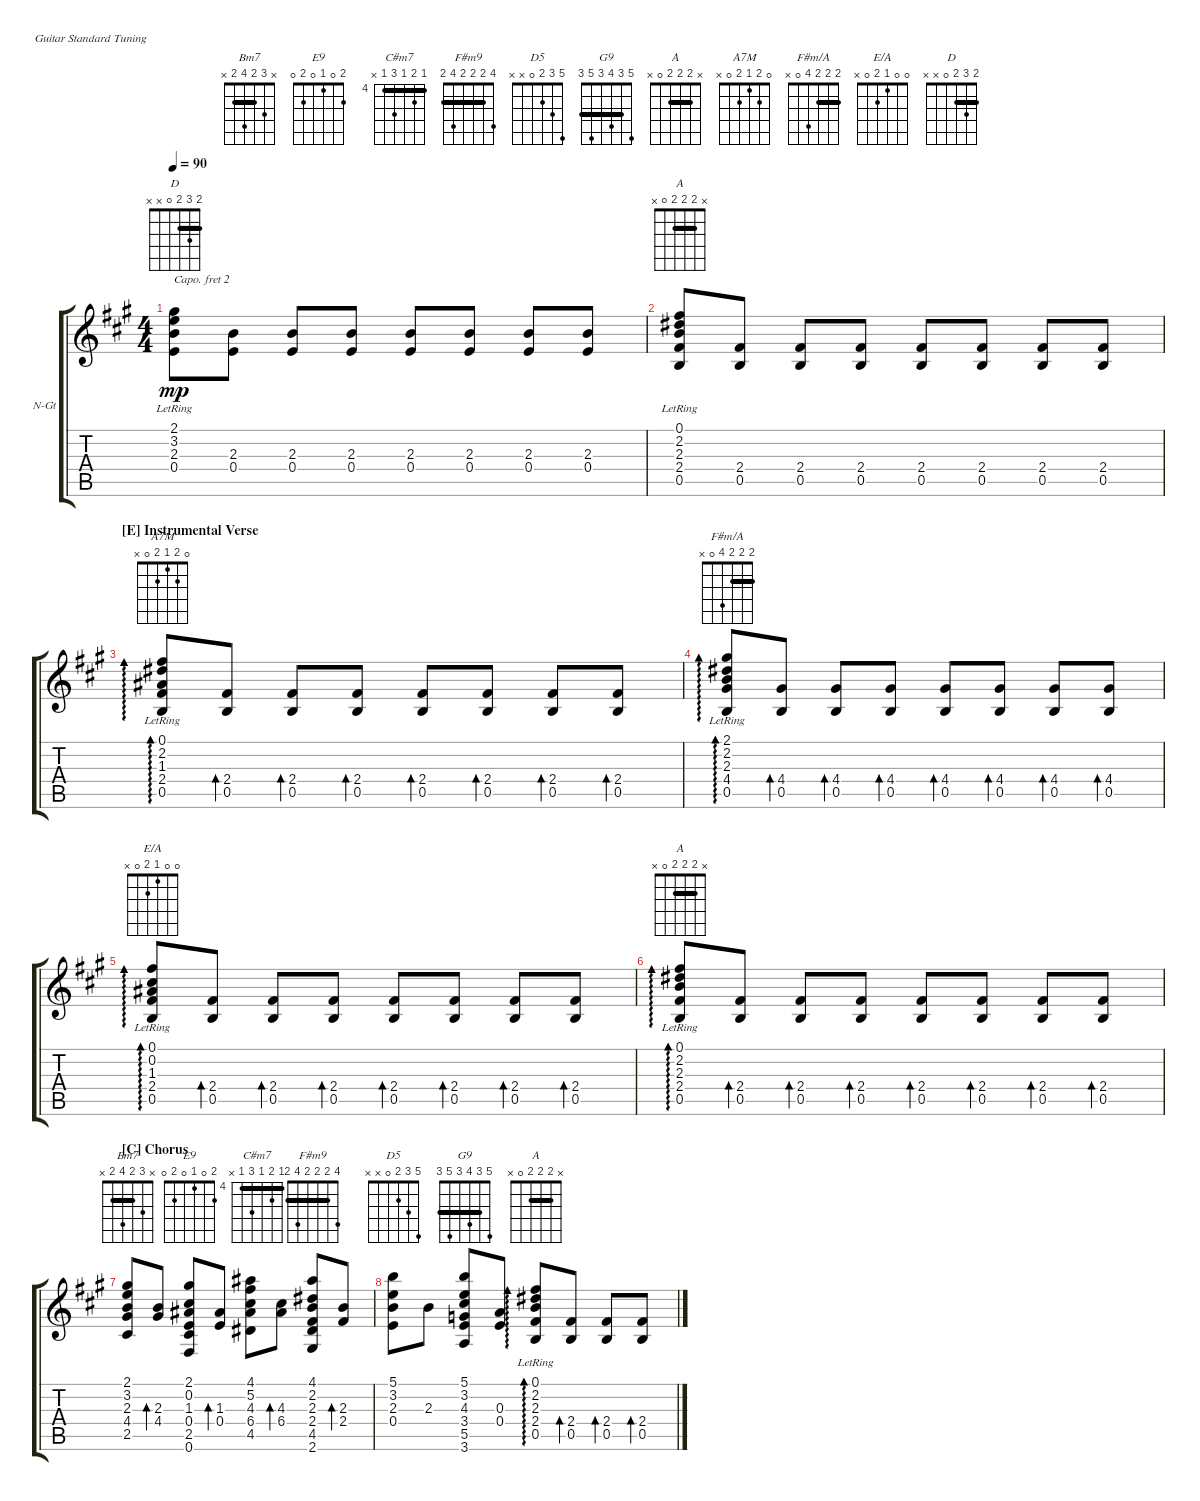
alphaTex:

\defaultSystemsLayout 4
\bracketExtendMode groupsimilarinstruments
\firstSystemTrackNameOrientation horizontal
\otherSystemsTrackNameOrientation horizontal
\chordDiagramsInScore
\track ("Nylon Guitar" "N-Gt") {instrument acousticguitarnylon}
\staff {score tabs}
\capo 2
\tuning (E4 B3 G3 D3 A2 E2)
\chord ("Bm7" x 3 2 4 2 x) {barre 2}
\chord ("E9" 2 0 1 0 2 0)
\chord ("C#m7" 4 5 4 6 4 x) {firstfret 4 barre (4 4)}
\chord ("F#m9" 4 2 2 2 4 2) {barre (2 2 2)}
\chord ("D5" 5 3 2 0 x x)
\chord ("G9" 5 3 4 3 5 3) {barre (3 3)}
\chord ("A" 0 2 2 2 0 x)
\chord ("A7M" 0 2 1 2 0 x)
\chord ("F#m/A" 2 2 2 4 0 x) {barre (2 2)}
\chord ("E/A" 0 0 1 2 0 x)
\chord ("A" x 2 2 2 0 x) {barre (2 2)}
\chord ("D" 2 3 2 0 x x) {barre 2}
\ts (4 4)
\tempo 90
\clef g2
\ks a
(0.4{lr} 2.3{lr} 3.2{lr} 2.1{lr}).8{ch "D" dy mp} (0.4 2.3).8 (0.4 2.3).8 (0.4 2.3).8 (0.4 2.3).8 (0.4 2.3).8 (0.4 2.3).8 (0.4 2.3).8 |
(0.5{lr} 2.4{lr} 2.3{lr} 2.2{lr} 0.1{lr}).8{ch "A"} (0.5 2.4).8 (0.5 2.4).8 (0.5 2.4).8 (0.5 2.4).8 (0.5 2.4).8 (0.5 2.4).8 (0.5 2.4).8 |
\section ("E" "Instrumental Verse")
(0.5{lr} 2.4{lr} 1.3{lr} 2.2{lr} 0.1{lr}).8{ad 0 ch "A7M"} (0.5 2.4).8{bd 45} (2.4 0.5).8{bd 45} (0.5 2.4).8{bd 45} (0.5 2.4).8{bd 45} (2.4 0.5).8{bd 45} (0.5 2.4).8{bd 45} (2.4 0.5).8{bd 45} |
(0.5{lr} 4.4{lr} 2.3{lr} 2.2{lr} 2.1{lr}).8{ad 0 ch "F#m/A"} (0.5 4.4).8{bd 45} (4.4 0.5).8{bd 45} (0.5 4.4).8{bd 45} (0.5 4.4).8{bd 45} (4.4 0.5).8{bd 45} (0.5 4.4).8{bd 45} (4.4 0.5).8{bd 45} |
(0.5{lr} 2.4{lr} 1.3{lr} 0.2{lr} 0.1{lr}).8{ad 0 ch "E/A"} (0.5 2.4).8{bd 45} (2.4 0.5).8{bd 45} (0.5 2.4).8{bd 45} (0.5 2.4).8{bd 45} (2.4 0.5).8{bd 45} (0.5 2.4).8{bd 45} (2.4 0.5).8{bd 45} |
(0.5{lr} 2.4{lr} 2.3{lr} 2.2{lr} 0.1{lr}).8{ad 0 ch "A"} (0.5 2.4).8{bd 45} (2.4 0.5).8{bd 45} (0.5 2.4).8{bd 45} (0.5 2.4).8{bd 45} (2.4 0.5).8{bd 45} (0.5 2.4).8{bd 45} (2.4 0.5).8{bd 45} |
\section ("C" "Chorus")
(2.5 4.4 2.3 3.2 2.1).8{ch "Bm7"} (4.4 2.3).8{bd 44} (2.1 0.2 1.3 0.4 2.5 0.6).8{ch "E9"} (0.4 1.3).8{bd 44} (4.5 6.4 4.3 5.2 4.1).8{ch "C#m7"} (6.4 4.3).8{bd 44} (4.1 2.2 2.3 2.4 4.5 2.6).8{ch "F#m9"} (2.3 2.4).8{bd 44} |
(0.4 2.3 3.2 5.1).8{ch "D5"} 2.3.8 (5.1 3.2 4.3 3.4 3.6 5.5).8{ch "G9"} (0.3 0.4).8 (0.5{lr} 2.4{lr} 2.3{lr} 2.2{lr} 0.1{lr}).8{ad 0 ch "A"} (0.5 2.4).8{bd 45} (2.4 0.5).8{bd 45} (0.5 2.4).8{bd 45}
